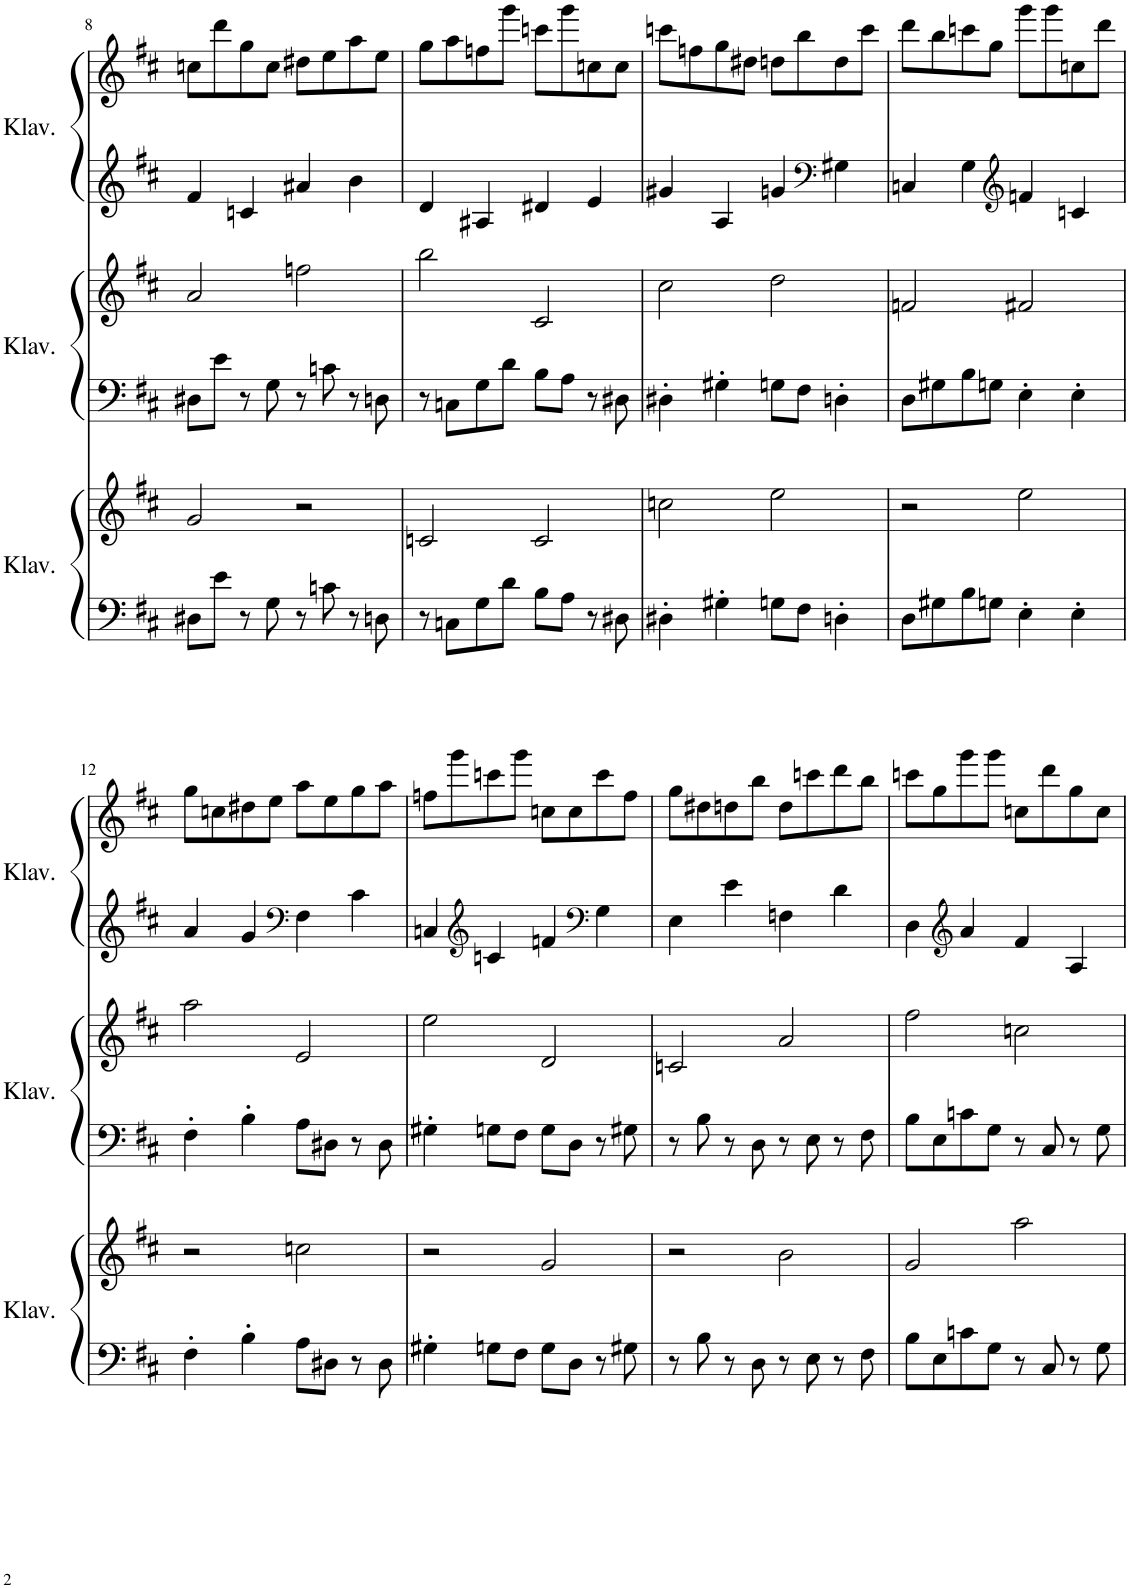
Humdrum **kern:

**kern	**kern	**kern	**kern	**kern	**kern
*part3	*part3	*part2	*part2	*part1	*part1
*staff6	*staff5	*staff4	*staff3	*staff2	*staff1
*I"Klavier	*	*I"Klavier	*	*I"Klavier	*
*I'Klav.	*	*I'Klav.	*	*I'Klav.	*
!!LO:PB:g=z
*clefG2	*clefG2	*clefG2	*clefG2	*clefF4	*clefG2
*k[f#c#]	*k[f#c#]	*k[f#c#]	*k[f#c#]	*k[f#c#]	*k[f#c#]
*M4/4	*M4/4	*M4/4	*M4/4	*M4/4	*M4/4
=8	=8	=8	=8	=8	=8
8D#X\L	2g/	8D#X\L	2a/	4f#/	8ccn\L
8e\J	.	8e\J	.	.	8ddd\
8r	.	8r	.	4cn/	8gg\
8G\	.	8G\	.	.	8cc\J
8r	2r	8r	2ffn\	4a#X/	8dd#X\L
8cn\	.	8cn\	.	.	8ee\
8r	.	8r	.	4b\	8aa\
8Dn\	.	8Dn\	.	.	8ee\J
=9	=9	=9	=9	=9	=9
8r	2cn/	8r	2bb\	4d/	8gg\L
8Cn\L	.	8Cn\L	.	.	8aa\
8G\	.	8G\	.	4A#X/	8ffn\
8d\J	.	8d\J	.	.	8ggg\J
8B\L	2c/	8B\L	2c#/	4d#X/	8cccn\L
8A\J	.	8A\J	.	.	8ggg\
8r	.	8r	.	4e/	8ccn\
8D#X\	.	8D#X\	.	.	8cc\J
=10	=10	=10	=10	=10	=10
4D#X'\	2ccn\	4D#X'\	2cc#\	4g#X/	8cccn\L
.	.	.	.	.	8ffn\
4G#X'\	.	4G#X'\	.	4A/	8gg\
.	.	.	.	.	8dd#X\J
8Gn\L	2ee\	8Gn\L	2dd\	4gn/	8ddn\L
8F#\J	.	8F#\J	.	.	8bb\
*	*	*	*	*clefF4	*
4Dn'\	.	4Dn'\	.	4G#X\	8dd\
.	.	.	.	.	8ccc\J
=11	=11	=11	=11	=11	=11
8D\L	2r	8D\L	2fn/	4Cn/	8ddd\L
8G#X\	.	8G#X\	.	.	8bb\
8B\	.	8B\	.	4G\	8cccn\
8Gn\J	.	8Gn\J	.	.	8gg\J
*	*	*	*	*clefG2	*
4E'\	2ee\	4E'\	2f#X/	4fn/	8ggg\L
.	.	.	.	.	8ggg\
4E'\	.	4E'\	.	4cn/	8ccn\
.	.	.	.	.	8ddd\J
!!LO:LB:g=z
=12	=12	=12	=12	=12	=12
4F#'\	2r	4F#'\	2aa\	4a/	8gg\L
.	.	.	.	.	8ccn\
4B'\	.	4B'\	.	4g/	8dd#X\
.	.	.	.	.	8ee\J
*	*	*	*	*clefF4	*
8A\L	2ccn\	8A\L	2e/	4F#\	8aa\L
8D#X\J	.	8D#X\J	.	.	8ee\
8r	.	8r	.	4c#\	8gg\
8D#\	.	8D#\	.	.	8aa\J
=13	=13	=13	=13	=13	=13
4G#X'\	2r	4G#X'\	2ee\	4Cn/	8ffn\L
.	.	.	.	.	8ggg\
*	*	*	*	*clefG2	*
8Gn\L	.	8Gn\L	.	4cn/	8cccn\
8F#\J	.	8F#\J	.	.	8ggg\J
8G\L	2g/	8G\L	2d/	4fn/	8ccn\L
8D\J	.	8D\J	.	.	8cc\
*	*	*	*	*clefF4	*
8r	.	8r	.	4G\	8ccc\
8G#X\	.	8G#X\	.	.	8ff\J
=14	=14	=14	=14	=14	=14
8r	2r	8r	2cn/	4E\	8gg\L
8B\	.	8B\	.	.	8dd#X\
8r	.	8r	.	4e\	8ddn\
8D\	.	8D\	.	.	8bb\J
8r	2b\	8r	2a/	4Fn\	8dd\L
8E\	.	8E\	.	.	8cccn\
8r	.	8r	.	4d\	8ddd\
8F#\	.	8F#\	.	.	8bb\J
=15	=15	=15	=15	=15	=15
8B\L	2g/	8B\L	2ff#\	4D\	8cccn\L
8E\	.	8E\	.	.	8gg\
*	*	*	*	*clefG2	*
8cn\	.	8cn\	.	4a/	8ggg\
8G\J	.	8G\J	.	.	8ggg\J
8r	2aa\	8r	2ccn\	4f#/	8ccn\L
8C#/	.	8C#/	.	.	8ddd\
8r	.	8r	.	4A/	8gg\
8G\	.	8G\	.	.	8cc\J
=	=	=	=	=	=
*-	*-	*-	*-	*-	*-
